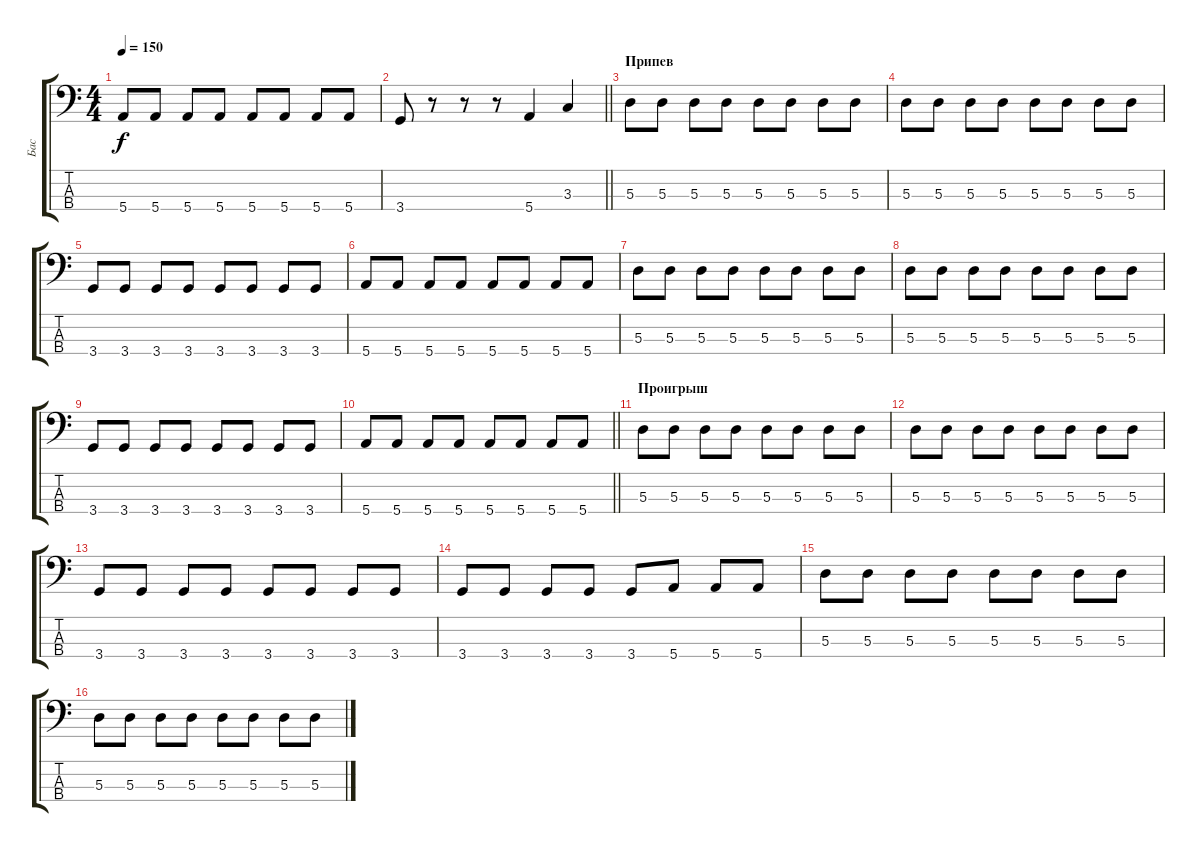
\track ("Бас" "Бас") {instrument electricbassfinger}
\staff {score tabs}
\tuning (G2 D2 A1 E1) {hide}
\ts (4 4)
\tempo 150
\clef f4
\ks c
5.4.8{dy f} 5.4.8 5.4.8 5.4.8 5.4.8 5.4.8 5.4.8 5.4.8 |
\barLineRight lightlight
3.4.8 r.8 r.8 r.8 5.4.4 3.3.4 |
\section ("" "Припев")
5.3.8 5.3.8 5.3.8 5.3.8 5.3.8 5.3.8 5.3.8 5.3.8 |
5.3.8 5.3.8 5.3.8 5.3.8 5.3.8 5.3.8 5.3.8 5.3.8 |
3.4.8 3.4.8 3.4.8 3.4.8 3.4.8 3.4.8 3.4.8 3.4.8 |
5.4.8 5.4.8 5.4.8 5.4.8 5.4.8 5.4.8 5.4.8 5.4.8 |
5.3.8 5.3.8 5.3.8 5.3.8 5.3.8 5.3.8 5.3.8 5.3.8 |
5.3.8 5.3.8 5.3.8 5.3.8 5.3.8 5.3.8 5.3.8 5.3.8 |
3.4.8 3.4.8 3.4.8 3.4.8 3.4.8 3.4.8 3.4.8 3.4.8 |
\barLineRight lightlight
5.4.8 5.4.8 5.4.8 5.4.8 5.4.8 5.4.8 5.4.8 5.4.8 |
\section ("" "Проигрыш")
5.3.8 5.3.8 5.3.8 5.3.8 5.3.8 5.3.8 5.3.8 5.3.8 |
5.3.8 5.3.8 5.3.8 5.3.8 5.3.8 5.3.8 5.3.8 5.3.8 |
3.4.8 3.4.8 3.4.8 3.4.8 3.4.8 3.4.8 3.4.8 3.4.8 |
3.4.8 3.4.8 3.4.8 3.4.8 3.4.8 5.4.8 5.4.8 5.4.8 |
5.3.8 5.3.8 5.3.8 5.3.8 5.3.8 5.3.8 5.3.8 5.3.8 |
5.3.8 5.3.8 5.3.8 5.3.8 5.3.8 5.3.8 5.3.8 5.3.8
